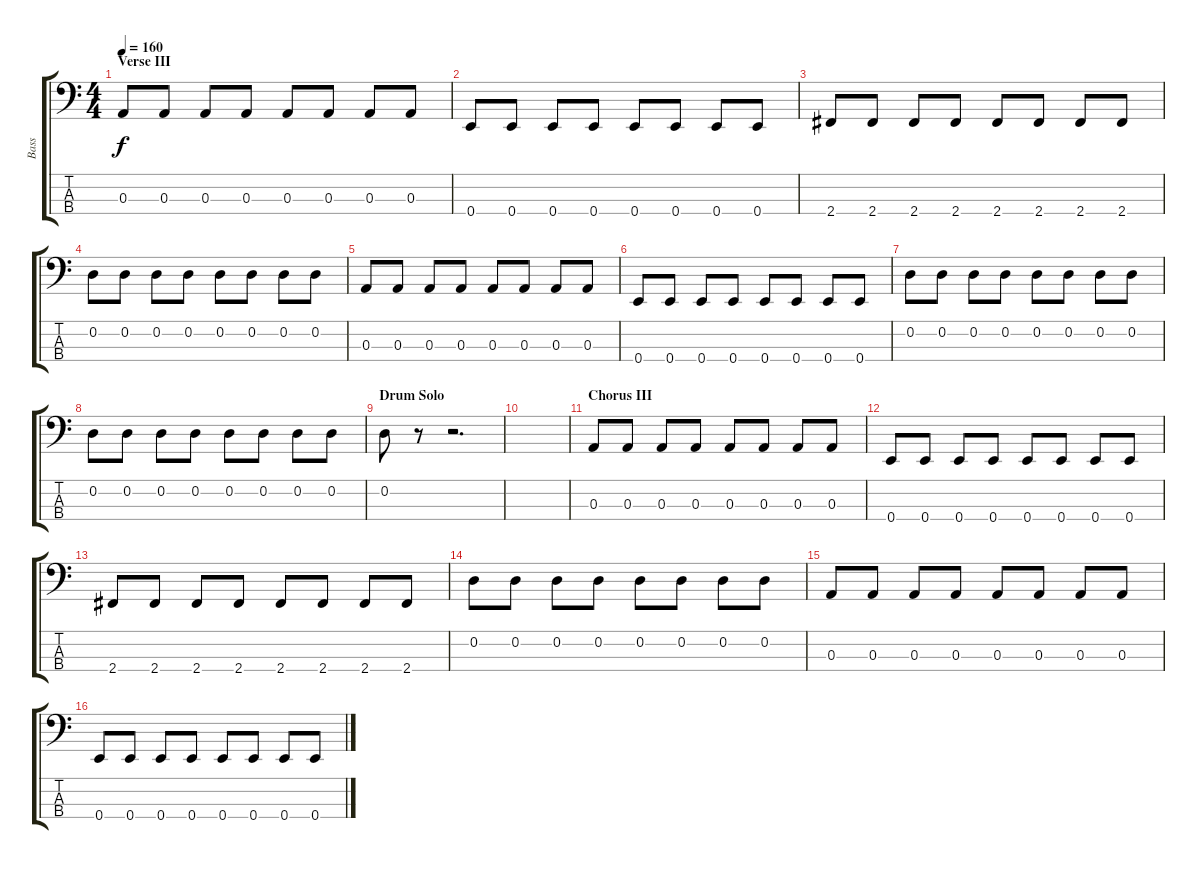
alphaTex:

\track ("Bass" "Bass") {instrument acousticguitarnylon}
\staff {score tabs}
\tuning (G2 D2 A1 E1) {hide}
\ts (4 4)
\section ("" "Verse III")
\tempo 160
\clef f4
\ks c
0.3.8{dy f} 0.3.8 0.3.8 0.3.8 0.3.8 0.3.8 0.3.8 0.3.8 |
0.4.8 0.4.8 0.4.8 0.4.8 0.4.8 0.4.8 0.4.8 0.4.8 |
2.4.8 2.4.8 2.4.8 2.4.8 2.4.8 2.4.8 2.4.8 2.4.8 |
0.2.8 0.2.8 0.2.8 0.2.8 0.2.8 0.2.8 0.2.8 0.2.8 |
0.3.8 0.3.8 0.3.8 0.3.8 0.3.8 0.3.8 0.3.8 0.3.8 |
0.4.8 0.4.8 0.4.8 0.4.8 0.4.8 0.4.8 0.4.8 0.4.8 |
0.2.8 0.2.8 0.2.8 0.2.8 0.2.8 0.2.8 0.2.8 0.2.8 |
0.2.8 0.2.8 0.2.8 0.2.8 0.2.8 0.2.8 0.2.8 0.2.8 |
\section ("" "Drum Solo")
0.2.8 r.8 r.2{d} |
|
\section ("" "Chorus III")
0.3.8 0.3.8 0.3.8 0.3.8 0.3.8 0.3.8 0.3.8 0.3.8 |
0.4.8 0.4.8 0.4.8 0.4.8 0.4.8 0.4.8 0.4.8 0.4.8 |
2.4.8 2.4.8 2.4.8 2.4.8 2.4.8 2.4.8 2.4.8 2.4.8 |
0.2.8 0.2.8 0.2.8 0.2.8 0.2.8 0.2.8 0.2.8 0.2.8 |
0.3.8 0.3.8 0.3.8 0.3.8 0.3.8 0.3.8 0.3.8 0.3.8 |
0.4.8 0.4.8 0.4.8 0.4.8 0.4.8 0.4.8 0.4.8 0.4.8
